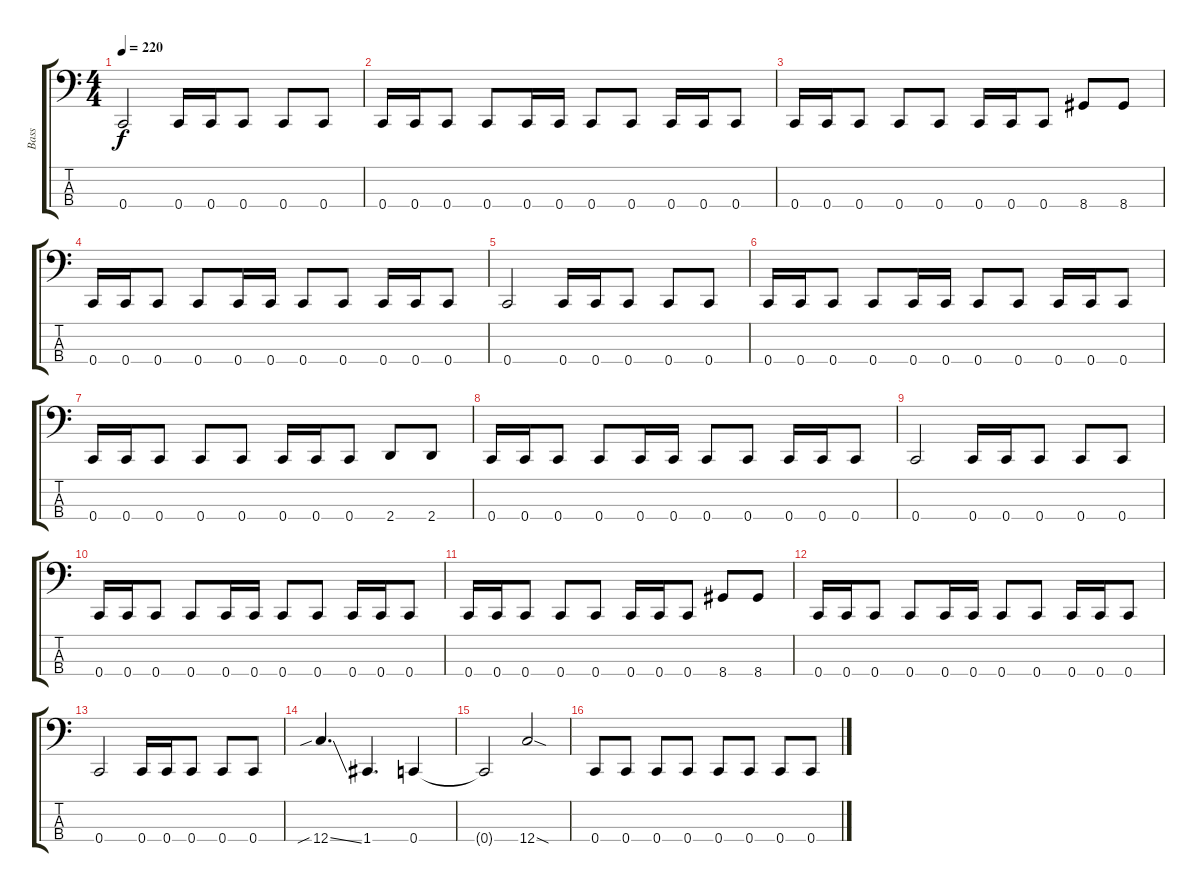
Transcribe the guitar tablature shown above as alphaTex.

\track ("Bass" "Bass") {instrument electricbasspick}
\staff {score tabs}
\tuning (F2 C2 G1 C1) {hide}
\ts (4 4)
\tempo 220
\clef f4
\ks c
0.4.2{dy f} 0.4.16 0.4.16 0.4.8 0.4.8 0.4.8 |
0.4.16 0.4.16 0.4.8 0.4.8 0.4.16 0.4.16 0.4.8 0.4.8 0.4.16 0.4.16 0.4.8 |
0.4.16 0.4.16 0.4.8 0.4.8 0.4.8 0.4.16 0.4.16 0.4.8 8.4.8 8.4.8 |
0.4.16 0.4.16 0.4.8 0.4.8 0.4.16 0.4.16 0.4.8 0.4.8 0.4.16 0.4.16 0.4.8 |
0.4.2 0.4.16 0.4.16 0.4.8 0.4.8 0.4.8 |
0.4.16 0.4.16 0.4.8 0.4.8 0.4.16 0.4.16 0.4.8 0.4.8 0.4.16 0.4.16 0.4.8 |
0.4.16 0.4.16 0.4.8 0.4.8 0.4.8 0.4.16 0.4.16 0.4.8 2.4.8 2.4.8 |
0.4.16 0.4.16 0.4.8 0.4.8 0.4.16 0.4.16 0.4.8 0.4.8 0.4.16 0.4.16 0.4.8 |
0.4.2 0.4.16 0.4.16 0.4.8 0.4.8 0.4.8 |
0.4.16 0.4.16 0.4.8 0.4.8 0.4.16 0.4.16 0.4.8 0.4.8 0.4.16 0.4.16 0.4.8 |
0.4.16 0.4.16 0.4.8 0.4.8 0.4.8 0.4.16 0.4.16 0.4.8 8.4.8 8.4.8 |
0.4.16 0.4.16 0.4.8 0.4.8 0.4.16 0.4.16 0.4.8 0.4.8 0.4.16 0.4.16 0.4.8 |
0.4.2 0.4.16 0.4.16 0.4.8 0.4.8 0.4.8 |
12.4{sib ss}.4{d} 1.4.4{d} 0.4.4 |
0.4{t}.2 12.4{sod}.2 |
0.4.8 0.4.8 0.4.8 0.4.8 0.4.8 0.4.8 0.4.8 0.4.8
